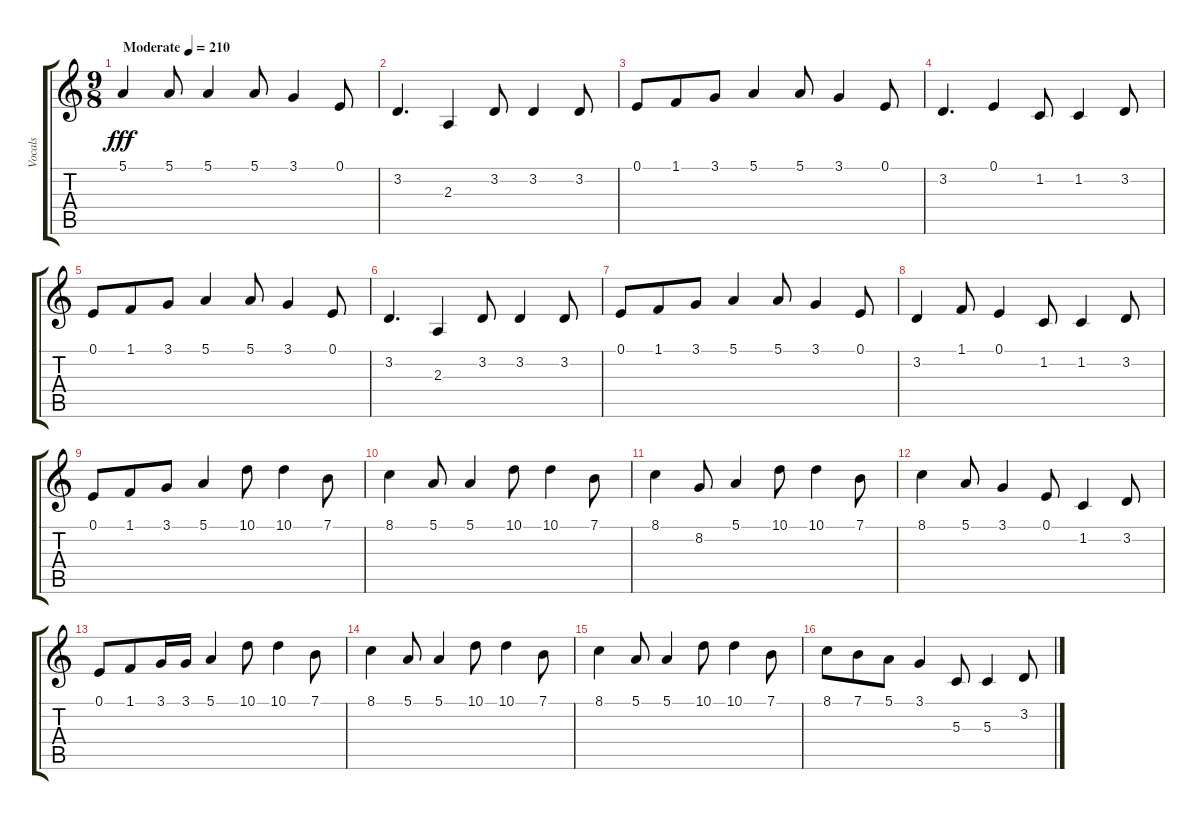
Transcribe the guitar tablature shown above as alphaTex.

\track ("Vocals" "Vocals") {instrument viola}
\staff {score tabs}
\tuning (E4 B3 G3 D3 A2 E2) {hide}
\ts (9 8)
\tempo (210 "Moderate")
\clef g2
\ks aminor
5.1.4{dy fff instrument viola} 5.1.8 5.1.4 5.1.8 3.1.4 0.1.8 |
3.2.4{d} 2.3.4 3.2.8 3.2.4 3.2.8 |
0.1.8 1.1.8 3.1.8 5.1.4 5.1.8 3.1.4 0.1.8 |
3.2.4{d} 0.1.4 1.2.8 1.2.4 3.2.8 |
0.1.8 1.1.8 3.1.8 5.1.4 5.1.8 3.1.4 0.1.8 |
3.2.4{d} 2.3.4 3.2.8 3.2.4 3.2.8 |
0.1.8 1.1.8 3.1.8 5.1.4 5.1.8 3.1.4 0.1.8 |
3.2.4 1.1.8 0.1.4 1.2.8 1.2.4 3.2.8 |
0.1.8 1.1.8 3.1.8 5.1.4 10.1.8 10.1.4 7.1.8 |
8.1.4 5.1.8 5.1.4 10.1.8 10.1.4 7.1.8 |
8.1.4 8.2.8 5.1.4 10.1.8 10.1.4 7.1.8 |
8.1.4 5.1.8 3.1.4 0.1.8 1.2.4 3.2.8 |
0.1.8 1.1.8 3.1.16 3.1.16 5.1.4 10.1.8 10.1.4 7.1.8 |
8.1.4 5.1.8 5.1.4 10.1.8 10.1.4 7.1.8 |
8.1.4 5.1.8 5.1.4 10.1.8 10.1.4 7.1.8 |
8.1.8 7.1.8 5.1.8 3.1.4 5.3.8 5.3.4 3.2.8
